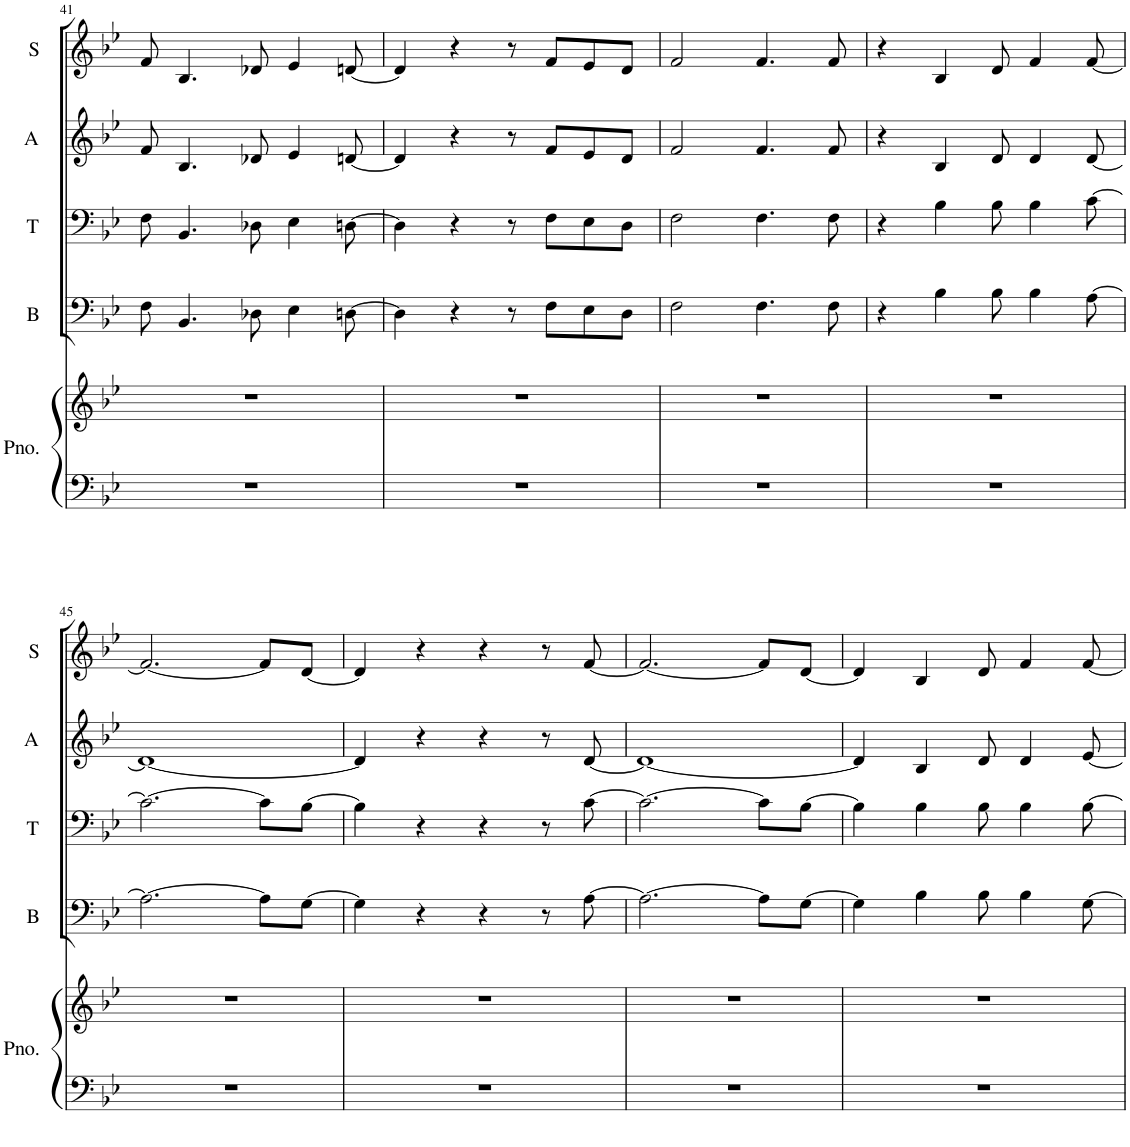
**kern	**kern	**kern	**kern	**kern	**kern
*part5	*part5	*part4	*part3	*part2	*part1
*staff6	*staff5	*staff4	*staff3	*staff2	*staff1
*I"Piano	*	*I"Bass	*I"Tenor	*I"Alto	*I"Soprano
*I'Pno.	*	*I'B	*I'T	*I'A	*I'S
!!LO:PB:g=z
*clefF4	*clefG2	*clefF4	*clefF4	*clefG2	*clefG2
*k[b-e-]	*k[b-e-]	*k[b-e-]	*k[b-e-]	*k[b-e-]	*k[b-e-]
*M4/4	*M4/4	*M4/4	*M4/4	*M4/4	*M4/4
=41	=41	=41	=41	=41	=41
1r	1r	8F\	8F\	8f/	8f/
.	.	4.BB-/	4.BB-/	4.B-/	4.B-/
.	.	8D-X\	8D-X\	8d-X/	8d-X/
.	.	4E-\	4E-\	4e-/	4e-/
.	.	[8Dn\	[8Dn\	[8dn/	[8dn/
=42	=42	=42	=42	=42	=42
1r	1r	4D\]	4D\]	4d/]	4d/]
.	.	4r	4r	4r	4r
.	.	8r	8r	8r	8r
.	.	8F\L	8F\L	8f/L	8f/L
.	.	8E-\	8E-\	8e-/	8e-/
.	.	8D\J	8D\J	8d/J	8d/J
=43	=43	=43	=43	=43	=43
1r	1r	2F\	2F\	2f/	2f/
.	.	4.F\	4.F\	4.f/	4.f/
.	.	8F\	8F\	8f/	8f/
=44	=44	=44	=44	=44	=44
1r	1r	4r	4r	4r	4r
.	.	4B-\	4B-\	4B-/	4B-/
.	.	8B-\	8B-\	8d/	8d/
.	.	4B-\	4B-\	4d/	4f/
.	.	[8A\	[8c\	[8d/	[8f/
!!LO:LB:g=z
=45	=45	=45	=45	=45	=45
1r	1r	2.A\_	2.c\_	1d_	2.f/_
.	.	8A\L]	8c\L]	.	8f/L]
.	.	[8G\J	[8B-\J	.	[8d/J
=46	=46	=46	=46	=46	=46
1r	1r	4G\]	4B-\]	4d/]	4d/]
.	.	4r	4r	4r	4r
.	.	4r	4r	4r	4r
.	.	8r	8r	8r	8r
.	.	[8A\	[8c\	[8d/	[8f/
=47	=47	=47	=47	=47	=47
1r	1r	2.A\_	2.c\_	1d_	2.f/_
.	.	8A\L]	8c\L]	.	8f/L]
.	.	[8G\J	[8B-\J	.	[8d/J
=48	=48	=48	=48	=48	=48
1r	1r	4G\]	4B-\]	4d/]	4d/]
.	.	4B-\	4B-\	4B-/	4B-/
.	.	8B-\	8B-\	8d/	8d/
.	.	4B-\	4B-\	4d/	4f/
.	.	[8G\	[8B-\	[8e-/	[8f/
=	=	=	=	=	=
*-	*-	*-	*-	*-	*-
